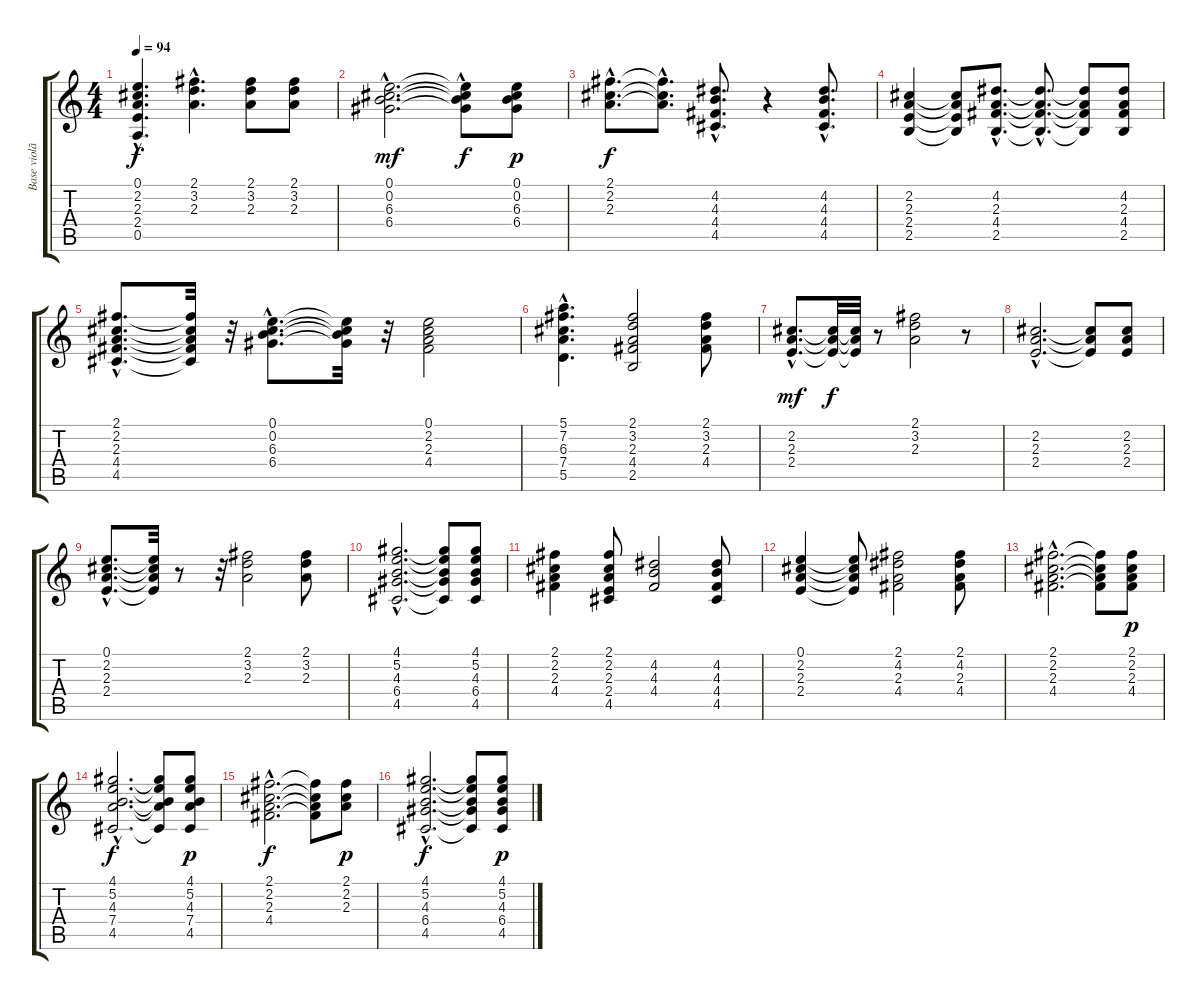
\track ("Base violão" "Base violã") {instrument acousticguitarnylon}
\staff {score tabs}
\tuning (E4 B3 G3 D3 A2 E2) {hide}
\ts (4 4)
\tempo 94
\clef g2
\ks c
(0.1{hac} 2.2{hac} 2.3{hac} 2.4{hac} 0.5{hac}).4{d dy f} (2.1{hac} 3.2{hac} 2.3{hac}).4{d} (2.1 3.2 2.3).8 (2.1 3.2 2.3).8 |
(0.1{hac} 0.2{hac} 6.3{hac} 6.4{hac}).2{d dy mf} (0.1{hac t} 0.2{hac t} 6.3{t} 6.4{t}).8{dy f} (0.1 0.2 6.3 6.4).8{dy p} |
(2.1{hac} 2.2{hac} 2.3{hac}).8{d dy f} (2.1{hac t} 2.2{hac t} 2.3{hac t}).8{d} (4.2{hac} 4.3{hac} 4.4{hac} 4.5{hac}).8{d} r.4 (4.2{hac} 4.3{hac} 4.4{hac} 4.5{hac}).8{d} |
(2.2 2.3 2.4 2.5).4 (2.2{t} 2.3{t} 2.4{t} 2.5{t}).8 (4.2{hac} 2.3{hac} 4.4{hac} 2.5{hac}).8{d} (4.2{hac t} 2.3{hac t} 4.4{hac t} 2.5{hac t}).8{d} (4.2{t} 2.3{t} 4.4{t} 2.5{t}).8 (4.2 2.3 4.4 2.5).8 |
(2.1{hac} 2.2{hac} 2.3{hac} 4.4{hac} 4.5{hac}).8{d} (2.1{t} 2.2{t} 2.3{t} 4.4{t} 4.5{t}).32 r.32 (0.1{hac} 0.2{hac} 6.3{hac} 6.4{hac}).8{d} (0.1{t} 0.2{t} 6.3{t} 6.4{t}).32 r.32 (0.1 2.2 2.3 4.4).2 |
(5.1{hac} 7.2{hac} 6.3{hac} 7.4{hac} 5.5{hac}).4{d} (2.1 3.2 2.3 4.4 2.5).2 (2.1 3.2 2.3 4.4).8 |
(2.2{hac} 2.3{hac} 2.4{hac}).8{d dy mf} (2.2{t} 2.3{t} 2.4{t}).32{dy f} (2.2{t} 2.3{t} 2.4{t}).32 r.8 (2.1 3.2 2.3).2 r.8 |
(2.2{hac} 2.3{hac} 2.4{hac}).2{d} (2.2{t} 2.3{t} 2.4{t}).8 (2.2 2.3 2.4).8 |
(0.1{hac} 2.2{hac} 2.3{hac} 2.4{hac}).8{d} (0.1{t} 2.2{t} 2.3{t} 2.4{t}).32 r.8 r.32 (2.1 3.2 2.3).2 (2.1 3.2 2.3).8 |
(4.1{hac} 5.2{hac} 4.3{hac} 6.4{hac} 4.5{hac}).2{d} (4.1{t} 5.2{t} 4.3{t} 6.4{t} 4.5{t}).8 (4.1 5.2 4.3 6.4 4.5).8 |
(2.1 2.2 2.3 4.4).4 (2.1 2.2 2.3 2.4 4.5).8 (4.2 4.3 4.4).2 (4.2 4.3 4.4 4.5).8 |
(0.1 2.2 2.3 2.4).4 (0.1{t} 2.2{t} 2.3{t} 2.4{t}).8 (2.1 4.2 2.3 4.4).2 (2.1 4.2 2.3 4.4).8 |
(2.1{hac} 2.2{hac} 2.3{hac} 4.4{hac}).2{d} (2.1{t} 2.2{t} 2.3{t} 4.4{t}).8 (2.1 2.2 2.3 4.4).8{dy p} |
(4.1{hac} 5.2{hac} 4.3{hac} 7.4{hac} 4.5{hac}).2{d dy f} (4.1{t} 5.2{t} 4.3{t} 7.4{t} 4.5{t}).8 (4.1 5.2 4.3 7.4 4.5).8{dy p} |
(2.1{hac} 2.2{hac} 2.3{hac} 4.4{hac}).2{d dy f} (2.1{t} 2.2{t} 2.3{t} 4.4{t}).8 (2.1 2.2 2.3).8{dy p} |
(4.1{hac} 5.2{hac} 4.3{hac} 6.4{hac} 4.5{hac}).2{d dy f} (4.1{t} 5.2{t} 4.3{t} 6.4{t} 4.5{t}).8 (4.1 5.2 4.3 6.4 4.5).8{dy p}
